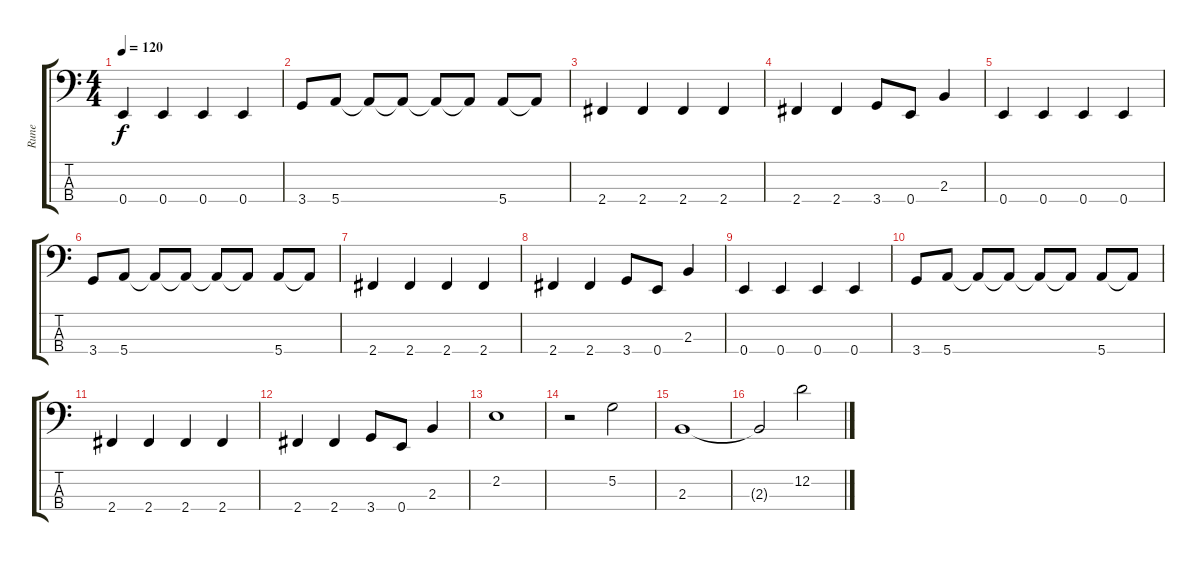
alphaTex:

\track ("Rune" "Rune") {instrument electricbassfinger}
\staff {score tabs}
\tuning (G2 D2 A1 E1) {hide}
\ts (4 4)
\tempo 120
\clef f4
\ks c
0.4.4{dy f} 0.4.4 0.4.4 0.4.4 |
3.4.8 5.4.8 5.4{t}.8 5.4{t}.8 5.4{t}.8 5.4{t}.8 5.4.8 5.4{t}.8 |
2.4.4 2.4.4 2.4.4 2.4.4 |
2.4.4 2.4.4 3.4.8 0.4.8 2.3.4 |
0.4.4 0.4.4 0.4.4 0.4.4 |
3.4.8 5.4.8 5.4{t}.8 5.4{t}.8 5.4{t}.8 5.4{t}.8 5.4.8 5.4{t}.8 |
2.4.4 2.4.4 2.4.4 2.4.4 |
2.4.4 2.4.4 3.4.8 0.4.8 2.3.4 |
0.4.4 0.4.4 0.4.4 0.4.4 |
3.4.8 5.4.8 5.4{t}.8 5.4{t}.8 5.4{t}.8 5.4{t}.8 5.4.8 5.4{t}.8 |
2.4.4 2.4.4 2.4.4 2.4.4 |
2.4.4 2.4.4 3.4.8 0.4.8 2.3.4 |
2.2.1 |
r.2 5.2.2 |
2.3.1 |
2.3{t}.2 12.2.2
